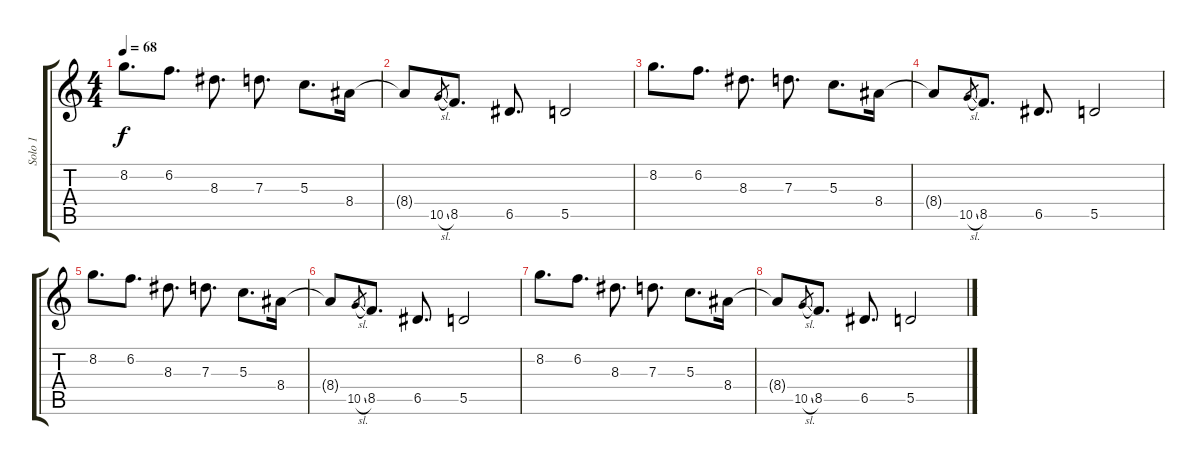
\track ("Solo 1" "Solo 1") {instrument electricguitarjazz}
\staff {score tabs}
\tuning (E4 B3 G3 D3 A2 E2) {hide}
\ts (4 4)
\tempo 68
\clef g2
\ks c
8.2.8{d dy f} 6.2.8{d} 8.3.8{d} 7.3.8{d} 5.3.8{d} 8.4.16 |
8.4{t}.8 10.5{sl}.8{gr} 8.5.8{d} 6.5.8{d} 5.5.2 |
8.2.8{d} 6.2.8{d} 8.3.8{d} 7.3.8{d} 5.3.8{d} 8.4.16 |
8.4{t}.8 10.5{sl}.8{gr} 8.5.8{d} 6.5.8{d} 5.5.2 |
8.2.8{d} 6.2.8{d} 8.3.8{d} 7.3.8{d} 5.3.8{d} 8.4.16 |
8.4{t}.8 10.5{sl}.8{gr} 8.5.8{d} 6.5.8{d} 5.5.2 |
8.2.8{d} 6.2.8{d} 8.3.8{d} 7.3.8{d} 5.3.8{d} 8.4.16 |
8.4{t}.8 10.5{sl}.8{gr} 8.5.8{d} 6.5.8{d} 5.5.2
